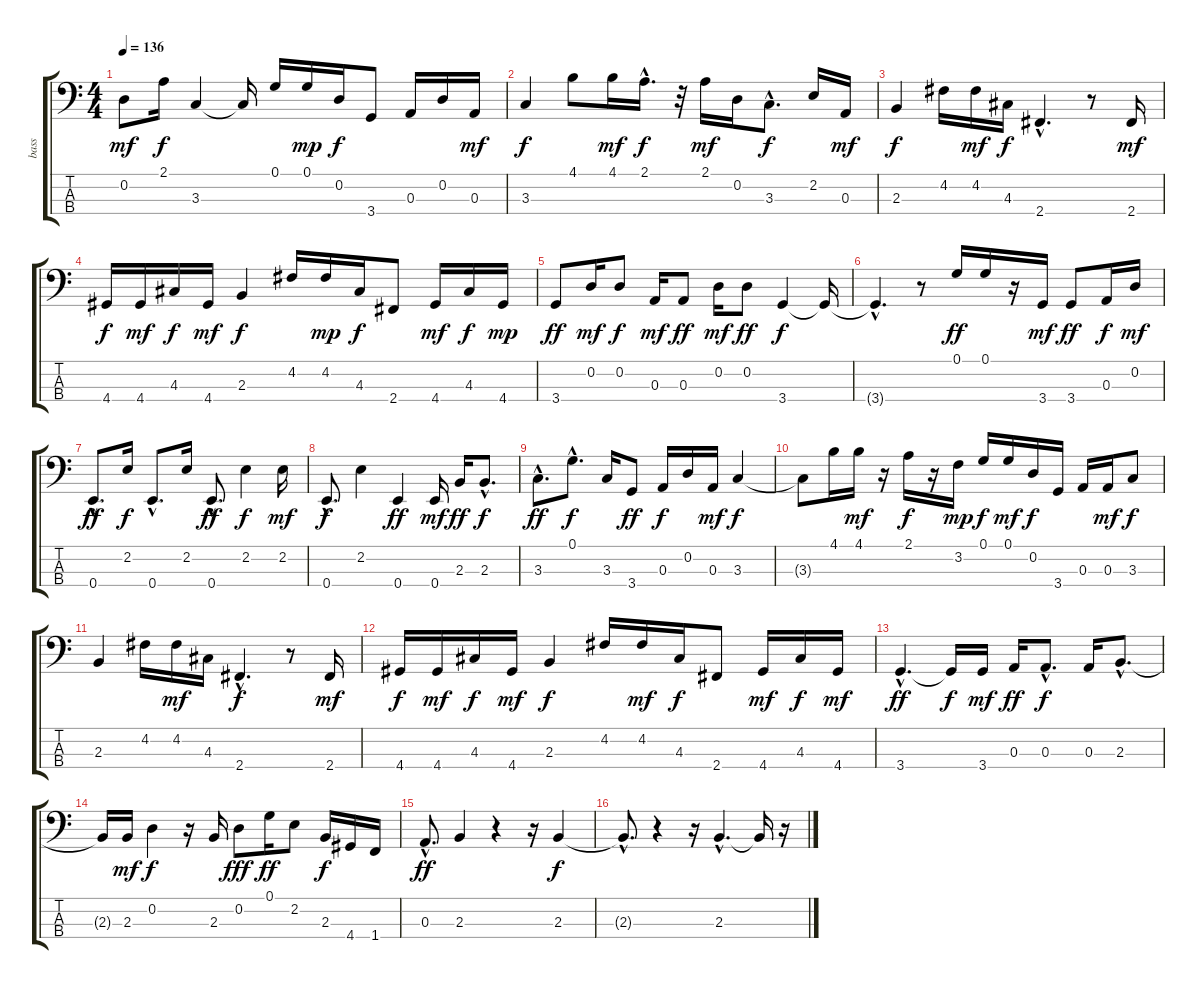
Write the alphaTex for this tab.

\track ("bass    " "bass    ") {instrument fretlessbass}
\staff {score tabs}
\tuning (G2 D2 A1 E1) {hide}
\ts (4 4)
\tempo 136
\clef f4
\ks c
0.2.8{dy mf} 2.1.16{dy f} 3.3.4 3.3{t}.16 0.1.16 0.1.16{dy mp} 0.2.16{dy f} 3.4.8 0.3.16 0.2.16 0.3.16{dy mf} |
3.3.4{dy f} 4.1.8 4.1.16{dy mf} 2.1{hac}.16{d dy f} r.32 2.1.16{dy mf} 0.2.16 3.3{hac}.8{d dy f} 2.2.16 0.3.16{dy mf} |
2.3.4{dy f} 4.2.16 4.2.16{dy mf} 4.3.16{dy f} 2.4{hac}.4{d} r.8 2.4.16{dy mf} |
4.4.16{dy f} 4.4.16{dy mf} 4.3.16{dy f} 4.4.16{dy mf} 2.3.4{dy f} 4.2.16 4.2.16{dy mp} 4.3.16{dy f} 2.4.8 4.4.16{dy mf} 4.3.16{dy f} 4.4.16{dy mp} |
3.4.8{dy ff} 0.2.16{dy mf} 0.2.8{dy f} 0.3.16{dy mf} 0.3.8{dy ff} 0.2.16{dy mf} 0.2.8{dy ff} 3.4.4{dy f} 3.4{t}.16 |
3.4{hac t}.4{d} r.8 0.1.16{dy ff} 0.1.16 r.16 3.4.16{dy mf} 3.4.8{dy ff} 0.3.16{dy f} 0.2.16{dy mf} |
0.4{hac}.8{d dy ff} 2.2.16{dy f} 0.4{hac}.8{d} 2.2.16 0.4{hac}.8{d dy ff} 2.2.4{dy f} 2.2.16{dy mf} |
0.4{hac}.8{d dy f} 2.2.4 0.4.4{dy ff} 0.4.16{dy mf} 2.3.16{dy ff} 2.3{hac}.8{d dy f} |
3.3{hac}.8{d dy ff} 0.1{hac}.8{d dy f} 3.3.16 3.4.8{dy ff} 0.3.16{dy f} 0.2.16 0.3.16{dy mf} 3.3.4{dy f} |
3.3{t}.8 4.1.16 4.1.16{dy mf} r.16 2.1.16{dy f} r.16 3.2.16{dy mp} 0.1.16{dy f} 0.1.16{dy mf} 0.2.16{dy f} 3.4.16 0.3.16 0.3.16{dy mf} 3.3.8{dy f} |
2.3.4 4.2.16 4.2.16{dy mf} 4.3.16 2.4{hac}.4{d dy f} r.8 2.4.16{dy mf} |
4.4.16{dy f} 4.4.16{dy mf} 4.3.16{dy f} 4.4.16{dy mf} 2.3.4{dy f} 4.2.16 4.2.16{dy mf} 4.3.16{dy f} 2.4.8 4.4.16{dy mf} 4.3.16{dy f} 4.4.16{dy mf} |
3.4{hac}.4{d dy ff} 3.4{t}.16{dy f} 3.4.16{dy mf} 0.3.16{dy ff} 0.3{hac}.8{d dy f} 0.3.16 2.3{hac}.8{d} |
2.3{t}.16 2.3.16{dy mf} 0.2.4{dy f} r.16 2.3.16 0.2.8{dy fff} 0.1.16{dy ff} 2.2.8 2.3.16{dy f} 4.4.16 1.4.16 |
0.3{hac}.8{d dy ff} 2.3.4 r.4 r.16 2.3.4{dy f} |
2.3{hac t}.8{d} r.4 r.16 2.3{hac}.4{d} 2.3{t}.16 r.16
